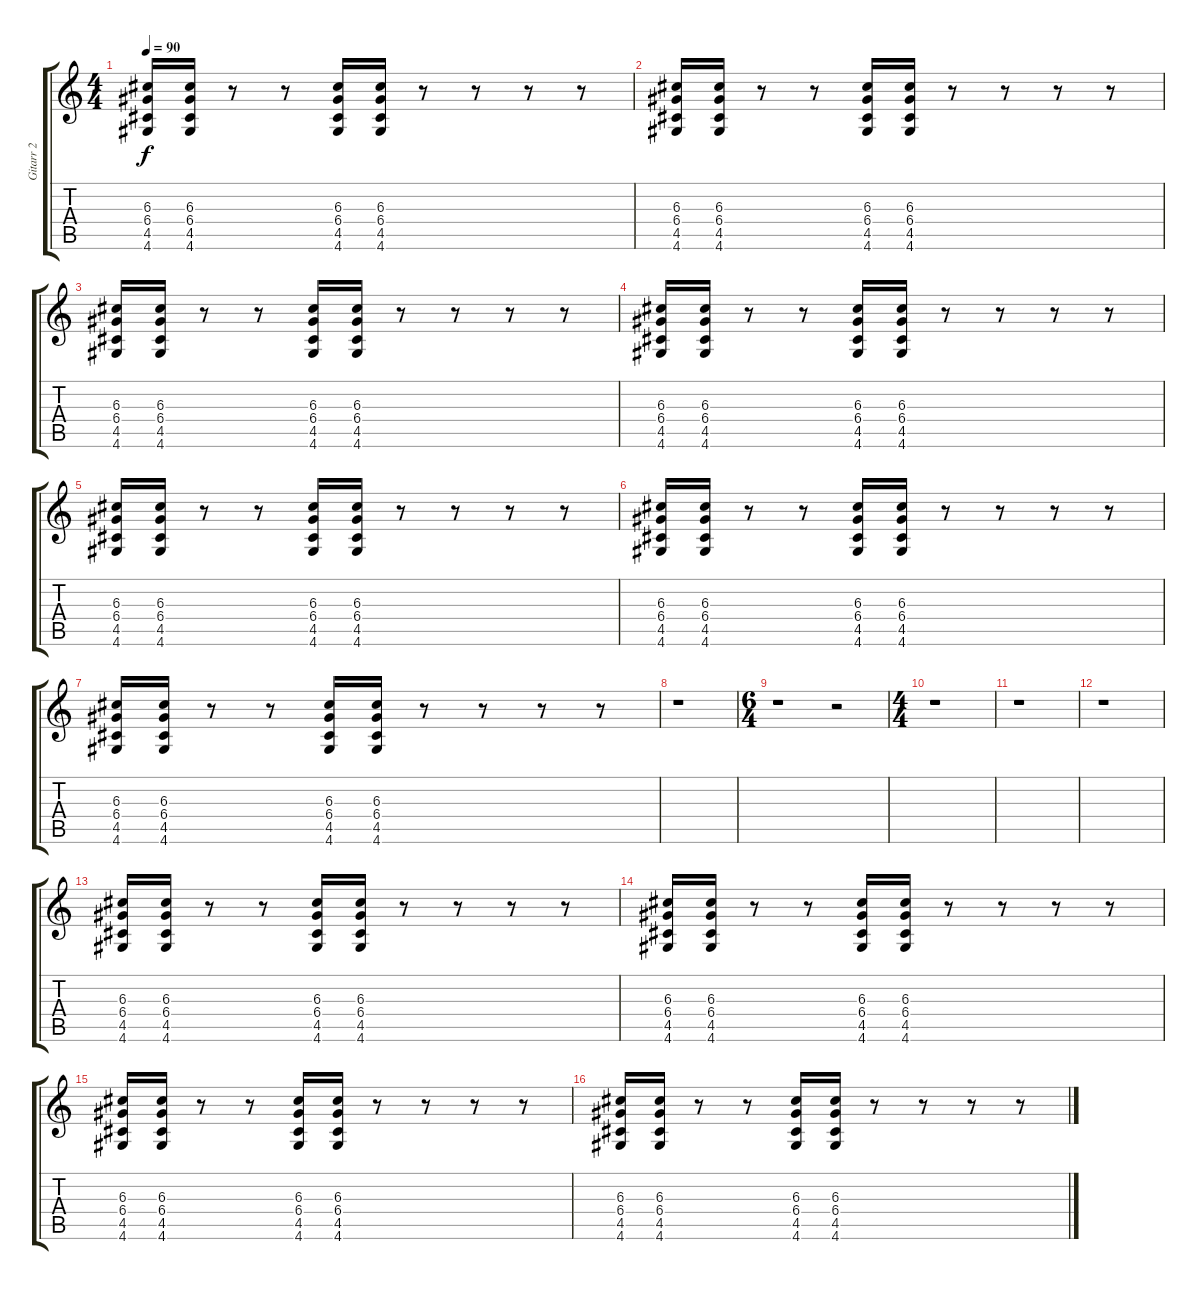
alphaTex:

\track ("Gitarr 2" "Gitarr 2") {instrument distortionguitar}
\staff {score tabs}
\tuning (E4 B3 G3 D3 A2 E2) {hide}
\ts (4 4)
\tempo 90
\clef g2
\ks c
(6.3 6.4 4.5 4.6).16{dy f} (6.3 6.4 4.5 4.6).16 r.8 r.8 (6.3 6.4 4.5 4.6).16 (6.3 6.4 4.5 4.6).16 r.8 r.8 r.8 r.8 |
(6.3 6.4 4.5 4.6).16 (6.3 6.4 4.5 4.6).16 r.8 r.8 (6.3 6.4 4.5 4.6).16 (6.3 6.4 4.5 4.6).16 r.8 r.8 r.8 r.8 |
(6.3 6.4 4.5 4.6).16 (6.3 6.4 4.5 4.6).16 r.8 r.8 (6.3 6.4 4.5 4.6).16 (6.3 6.4 4.5 4.6).16 r.8 r.8 r.8 r.8 |
(6.3 6.4 4.5 4.6).16 (6.3 6.4 4.5 4.6).16 r.8 r.8 (6.3 6.4 4.5 4.6).16 (6.3 6.4 4.5 4.6).16 r.8 r.8 r.8 r.8 |
(6.3 6.4 4.5 4.6).16 (6.3 6.4 4.5 4.6).16 r.8 r.8 (6.3 6.4 4.5 4.6).16 (6.3 6.4 4.5 4.6).16 r.8 r.8 r.8 r.8 |
(6.3 6.4 4.5 4.6).16 (6.3 6.4 4.5 4.6).16 r.8 r.8 (6.3 6.4 4.5 4.6).16 (6.3 6.4 4.5 4.6).16 r.8 r.8 r.8 r.8 |
(6.3 6.4 4.5 4.6).16 (6.3 6.4 4.5 4.6).16 r.8 r.8 (6.3 6.4 4.5 4.6).16 (6.3 6.4 4.5 4.6).16 r.8 r.8 r.8 r.8 |
r.1 |
\ts (6 4)
r.1 r.2 |
\ts (4 4)
r.1 |
r.1 |
r.1 |
(6.3 6.4 4.5 4.6).16 (6.3 6.4 4.5 4.6).16 r.8 r.8 (6.3 6.4 4.5 4.6).16 (6.3 6.4 4.5 4.6).16 r.8 r.8 r.8 r.8 |
(6.3 6.4 4.5 4.6).16 (6.3 6.4 4.5 4.6).16 r.8 r.8 (6.3 6.4 4.5 4.6).16 (6.3 6.4 4.5 4.6).16 r.8 r.8 r.8 r.8 |
(6.3 6.4 4.5 4.6).16 (6.3 6.4 4.5 4.6).16 r.8 r.8 (6.3 6.4 4.5 4.6).16 (6.3 6.4 4.5 4.6).16 r.8 r.8 r.8 r.8 |
(6.3 6.4 4.5 4.6).16 (6.3 6.4 4.5 4.6).16 r.8 r.8 (6.3 6.4 4.5 4.6).16 (6.3 6.4 4.5 4.6).16 r.8 r.8 r.8 r.8
